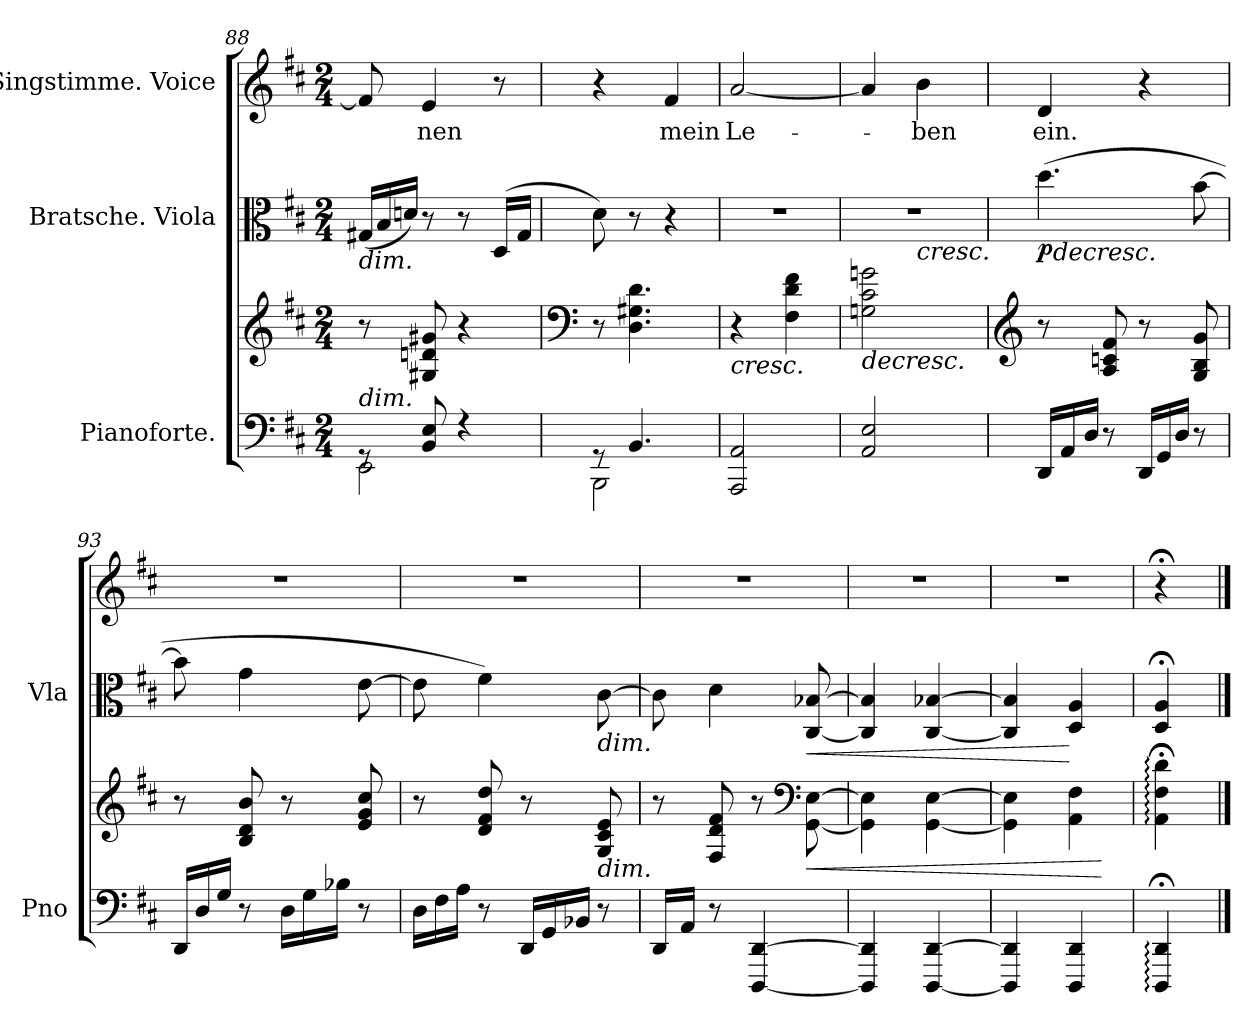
**kern	**kern	**dynam	**kern	**dynam	**kern	**text
*part3	*part3	*part3	*part2	*part2	*part1	*part1
*staff4	*staff3	*staff3/4	*staff2	*staff2	*staff1	*staff1
*I"Pianoforte.	*	*	*I"Bratsche. Viola	*	*I"Singstimme. Voice	*
*I'Pno	*	*	*I'Vla	*	*	*
*clefF4	*clefG2	*	*clefC3	*	*clefG2	*
*k[f#c#]	*k[f#c#]	*	*k[f#c#]	*	*k[f#c#]	*
*M2/4	*M2/4	*	*M2/4	*	*M2/4	*
=88	=88	=88	=88	=88	=88	=88
*^	*	*	*	*	*	*
*	*	*	*	*Xtuplet	*	*	*
!	!	!	!	!LO:TX:b:i:t=dim.	!	!	!
!LO:TX:a:i:t=dim.	!	!	!	!	!	!	!
8rGG	2EE\	8r	.	(<24G#X/LL	.	8f#/]	.
.	.	.	.	24B/	.	.	.
.	.	.	.	24dn/JJ)	.	.	.
!	!	!	!	!	!	!	!LO:LY:b
8BB/ 8E/	.	8G#X/ 8dn/ 8g#X/	.	8r	.	4e/	-nen
4r	.	4r	.	8r	.	.	.
.	.	.	.	(>16D/LL	.	8r	.
.	.	.	.	16G#/JJ	.	.	.
=89	=89	=89	=89	=89	=89	=89	=89
*	*	*clefF4	*	*	*	*	*
8rGG	2BBB\	8r	.	8d\)	.	4r	.
4.BB/	.	4.D\ 4.G#X\ 4.d\	.	8r	.	.	.
!	!	!	!	!	!	!	!LO:LY:b
.	.	.	.	4r	.	4f#/	mein
*v	*v	*	*	*	*	*	*
=90	=90	=90	=90	=90	=90	=90
!	!	!LO:HP:b	!	!	!	!LO:LY:b
2AAA/ 2AA/	4r	<	2r	.	[2a/	Le-
.	4F#\ 4d\ 4f#\	.	.	.	.	.
=91	=91	=91	=91	=91	=91	=91
!	!	!LO:HP:b	!	!	!	!
*	*	*	*^	*	*	*
2AA/ 2E/	2Gn\ 2c#\ 2gn\	>	2r	4ryy	.	4a/]	.
!	!	!	!	!	!LO:HP:b	!	!LO:LY:b
.	.	.	.	8ryy	<	4b\	-ben
.	.	.	.	8ryy	.	.	.
*	*	*	*v	*v	*	*	*
.	.	[	.	.	.	.
=92	=92	=92	=92	=92	=92	=92
*	*clefG2	*	*	*	*	*
*Xtuplet	*	*	*	*	*	*
*	*	*	*^	*	*	*
!	!	!	!	!	!LO:DY:b	!	!LO:LY:b
24DD/LL	8r	.	(>4.dd\	32ryy	p	4d/	ein.
!	!	!	!	!	!LO:HP:b	!	!
.	.	.	.	32ryy	>	.	.
24AA/	.	.	.	.	.	.	.
.	.	.	.	16ryy	.	.	.
24D/JJ	.	.	.	.	.	.	.
8r	8A/ 8cn/ 8f#/	.	.	8ryy	[	.	.
24DD/LL	8r	.	.	4ryy	.	4r	.
24GG/	.	.	.	.	.	.	.
24D/JJ	.	.	.	.	.	.	.
8r	8G/ 8B/ 8g/	.	[8b\	.	.	.	.
*	*	*	*v	*v	*	*	*
!!LO:LB:g=z
=93	=93	=93	=93	=93	=93	=93
24DD/LL	8r	.	8b\]	.	2r	.
24D/	.	.	.	.	.	.
24G/JJ	.	.	.	.	.	.
8r	8B/ 8d/ 8b/	.	4g\	.	.	.
24D\LL	8r	.	.	.	.	.
24G\	.	.	.	.	.	.
24B-X\JJ	.	.	.	.	.	.
8r	8e/ 8g/ 8cc#/	.	[8e\	.	.	.
=94	=94	=94	=94	=94	=94	=94
24D\LL	8r	.	8e\]	.	2r	.
24F#\	.	.	.	.	.	.
24A\JJ	.	.	.	.	.	.
8r	8d/ 8f#/ 8dd/	.	4f#\)	.	.	.
24DD/LL	8r	.	.	.	.	.
24GG/	.	.	.	.	.	.
24BB-X/JJ	.	.	.	.	.	.
!	!	!	!LO:TX:b:i:t=dim.	!	!	!
!	!LO:TX:b:i:t=dim.	!	!	!	!	!
8r	8G/ 8c#/ 8e/	.	[8c#\	.	.	.
=95	=95	=95	=95	=95	=95	=95
16DD/LL	8r	.	8c#\]	.	2r	.
16AA/JJ	.	.	.	.	.	.
8r	8F#/ 8d/ 8f#/	.	4d\	.	.	.
[4DDD/ [4DD/	8r	.	.	.	.	.
*	*clefF4	*	*	*	*	*
!	!	!LO:HP:b	!	!LO:HP:b	!	!
.	[8GG\ [8E\	<	[8C#/ [8B-X/	<	.	.
=96	=96	=96	=96	=96	=96	=96
4DDD/] 4DD/]	4GG\] 4E\]	.	4C#/] 4B-/]	.	2r	.
[4DDD/ [4DD/	[4GG\ [4E\	.	[4C#/ [4B-X/	]	.	.
.	.	]	.	.	.	.
=97	=97	=97	=97	=97	=97	=97
4DDD/] 4DD/]	4GG\] 4E\]	.	4C#/] 4B-/]	.	2r	.
4DDD/ 4DD/	4AA\ 4F#\	.	4D/ 4A/	[	.	.
.	.	[	.	.	.	.
=98	=98	=98	=98	=98	=98	=98
4DDD/;<: 4DD/;<:	4AA\;<: 4F#\;<: 4d\;<:	.	4D/;< 4A/;<	.	4r;<	.
==	==	==	==	==	==	==
*-	*-	*-	*-	*-	*-	*-
